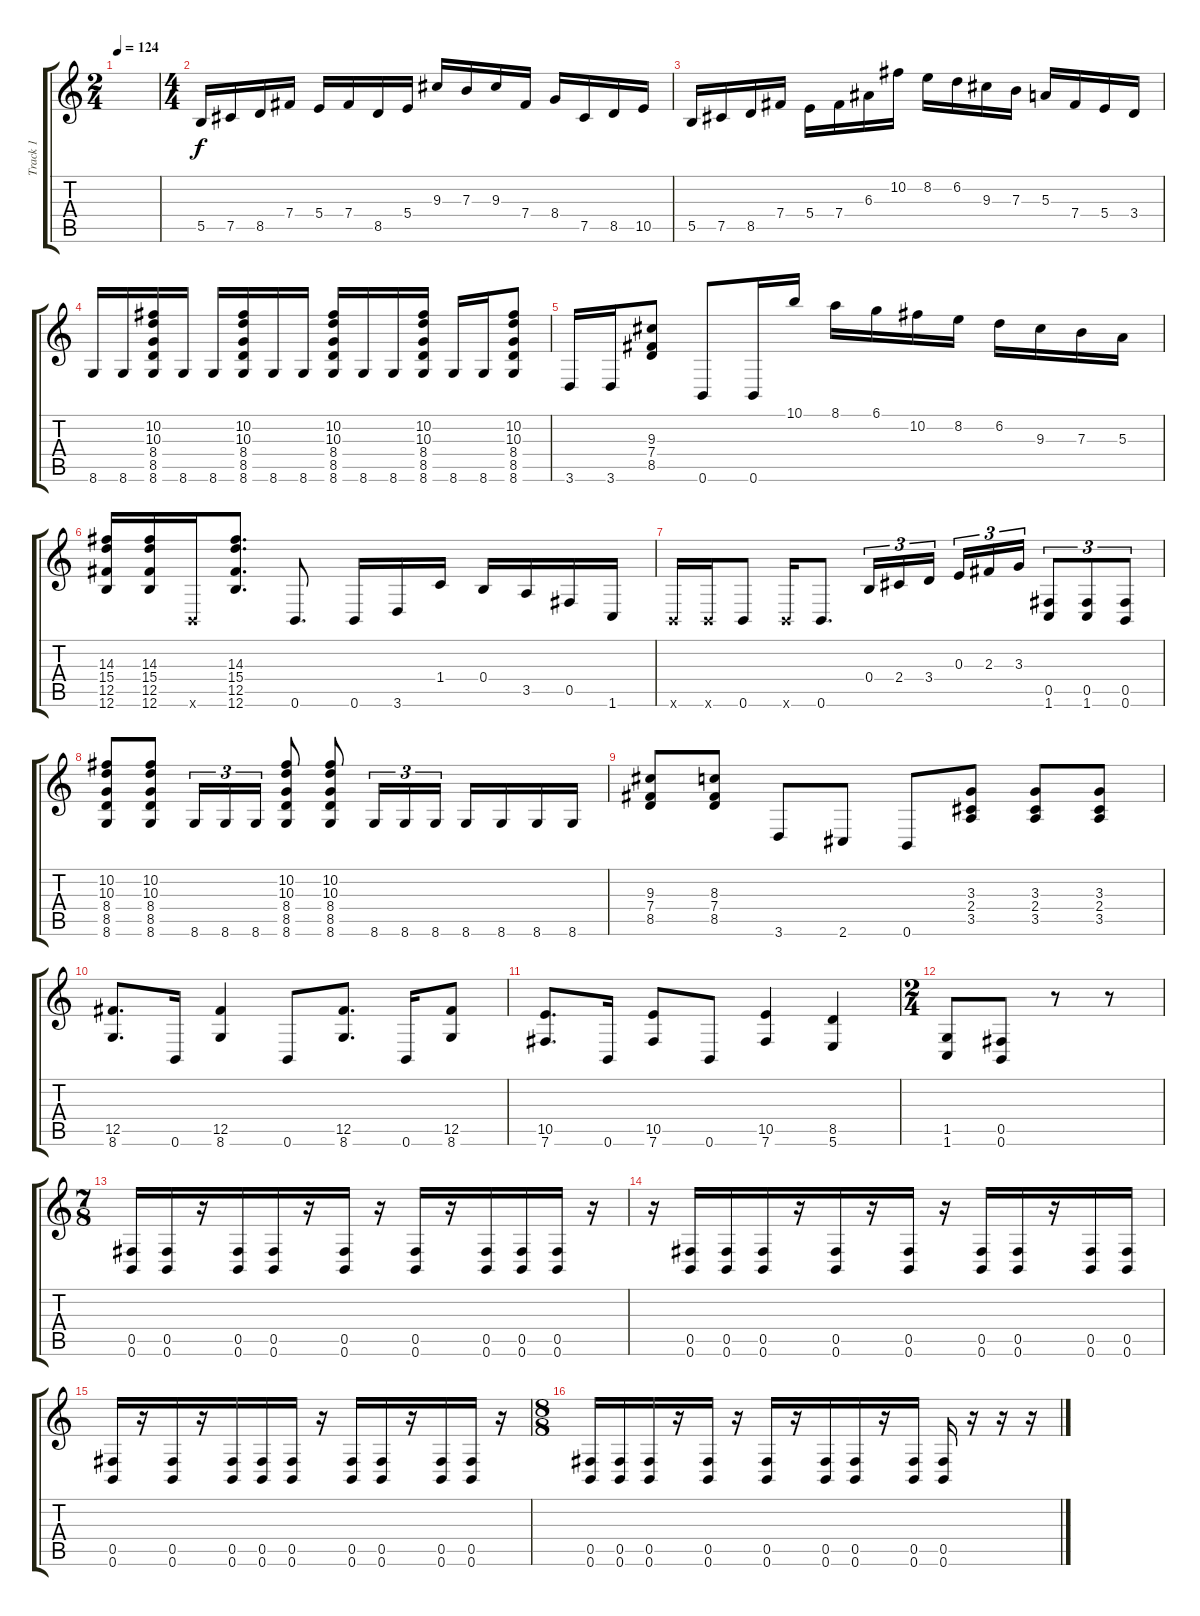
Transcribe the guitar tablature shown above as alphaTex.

\track ("Track 1" "Track 1") {instrument distortionguitar}
\staff {score tabs}
\tuning (Db4 Ab3 E3 B2 Gb2 B1) {hide}
\ts (2 4)
\tempo 124
\clef g2
\ks c
|
\ts (4 4)
5.5.16 7.5.16 8.5.16 7.4.16 5.4.16 7.4.16 8.5.16 5.4.16 9.3.16 7.3.16 9.3.16 7.4.16 8.4.16 7.5.16 8.5.16 10.5.16 |
5.5.16 7.5.16 8.5.16 7.4.16 5.4.16 7.4.16 6.3.16 10.2.16 8.2.16 6.2.16 9.3.16 7.3.16 5.3.16 7.4.16 5.4.16 3.4.16 |
8.6.16 8.6.16 (10.2 10.3 8.4 8.5 8.6).16 8.6.16 8.6.16 (10.2 10.3 8.4 8.5 8.6).16 8.6.16 8.6.16 (10.2 10.3 8.4 8.5 8.6).16 8.6.16 8.6.16 (10.2 10.3 8.4 8.5 8.6).16 8.6.16 8.6.16 (10.2 10.3 8.4 8.5 8.6).8 |
3.6.16 3.6.16 (9.3 7.4 8.5).8 0.6.8 0.6.16 10.1.16 8.1.16 6.1.16 10.2.16 8.2.16 6.2.16 9.3.16 7.3.16 5.3.16 |
(14.3 15.4 12.5 12.6).16 (14.3 15.4 12.5 12.6).16 0.6{x}.16 (14.3 15.4 12.5 12.6).8{d} 0.6.8{d} 0.6.16 3.6.16 1.4.16 0.4.16 3.5.16 0.5.16 1.6.16 |
0.6{x}.16 0.6{x}.16 0.6.8 0.6{x}.16 0.6.8{d} 0.4.16{tu (3 2)} 2.4.16{tu (3 2)} 3.4.16{tu (3 2) beam splitsecondary} 0.3.16{tu (3 2)} 2.3.16{tu (3 2)} 3.3.16{tu (3 2)} (0.5 1.6).8{tu (3 2)} (0.5 1.6).8{tu (3 2)} (0.5 0.6).8{tu (3 2)} |
(10.2 10.3 8.4 8.5 8.6).8 (10.2 10.3 8.4 8.5 8.6).8 8.6.16{tu (3 2)} 8.6.16{tu (3 2)} 8.6.16{tu (3 2)} (10.2 10.3 8.4 8.5 8.6).8 (10.2 10.3 8.4 8.5 8.6).8 8.6.16{tu (3 2)} 8.6.16{tu (3 2)} 8.6.16{tu (3 2)} 8.6.16 8.6.16 8.6.16 8.6.16 |
(9.3 7.4 8.5).8 (8.3 7.4 8.5).8 3.6.8 2.6.8 0.6.8 (3.3 2.4 3.5).8 (3.3 2.4 3.5).8 (3.3 2.4 3.5).8 |
(12.5 8.6).8{d} 0.6.16 (12.5 8.6).4 0.6.8 (12.5 8.6).8{d} 0.6.16 (12.5 8.6).8 |
(10.5 7.6).8{d} 0.6.16 (10.5 7.6).8 0.6.8 (10.5 7.6).4 (8.5 5.6).4 |
\ts (2 4)
(1.5 1.6).8 (0.5 0.6).8 r.8 r.8 |
\ts (7 8)
(0.5 0.6).16 (0.5 0.6).16 r.16 (0.5 0.6).16 (0.5 0.6).16 r.16 (0.5 0.6).16 r.16 (0.5 0.6).16 r.16 (0.5 0.6).16 (0.5 0.6).16 (0.5 0.6).16 r.16 |
r.16 (0.5 0.6).16 (0.5 0.6).16 (0.5 0.6).16 r.16 (0.5 0.6).16 r.16 (0.5 0.6).16 r.16 (0.5 0.6).16 (0.5 0.6).16 r.16 (0.5 0.6).16 (0.5 0.6).16 |
(0.5 0.6).16 r.16 (0.5 0.6).16 r.16 (0.5 0.6).16 (0.5 0.6).16 (0.5 0.6).16 r.16 (0.5 0.6).16 (0.5 0.6).16 r.16 (0.5 0.6).16 (0.5 0.6).16 r.16 |
\ts (8 8)
(0.5 0.6).16 (0.5 0.6).16 (0.5 0.6).16 r.16 (0.5 0.6).16 r.16 (0.5 0.6).16 r.16 (0.5 0.6).16 (0.5 0.6).16 r.16 (0.5 0.6).16 (0.5 0.6).16 r.16 r.16 r.16
